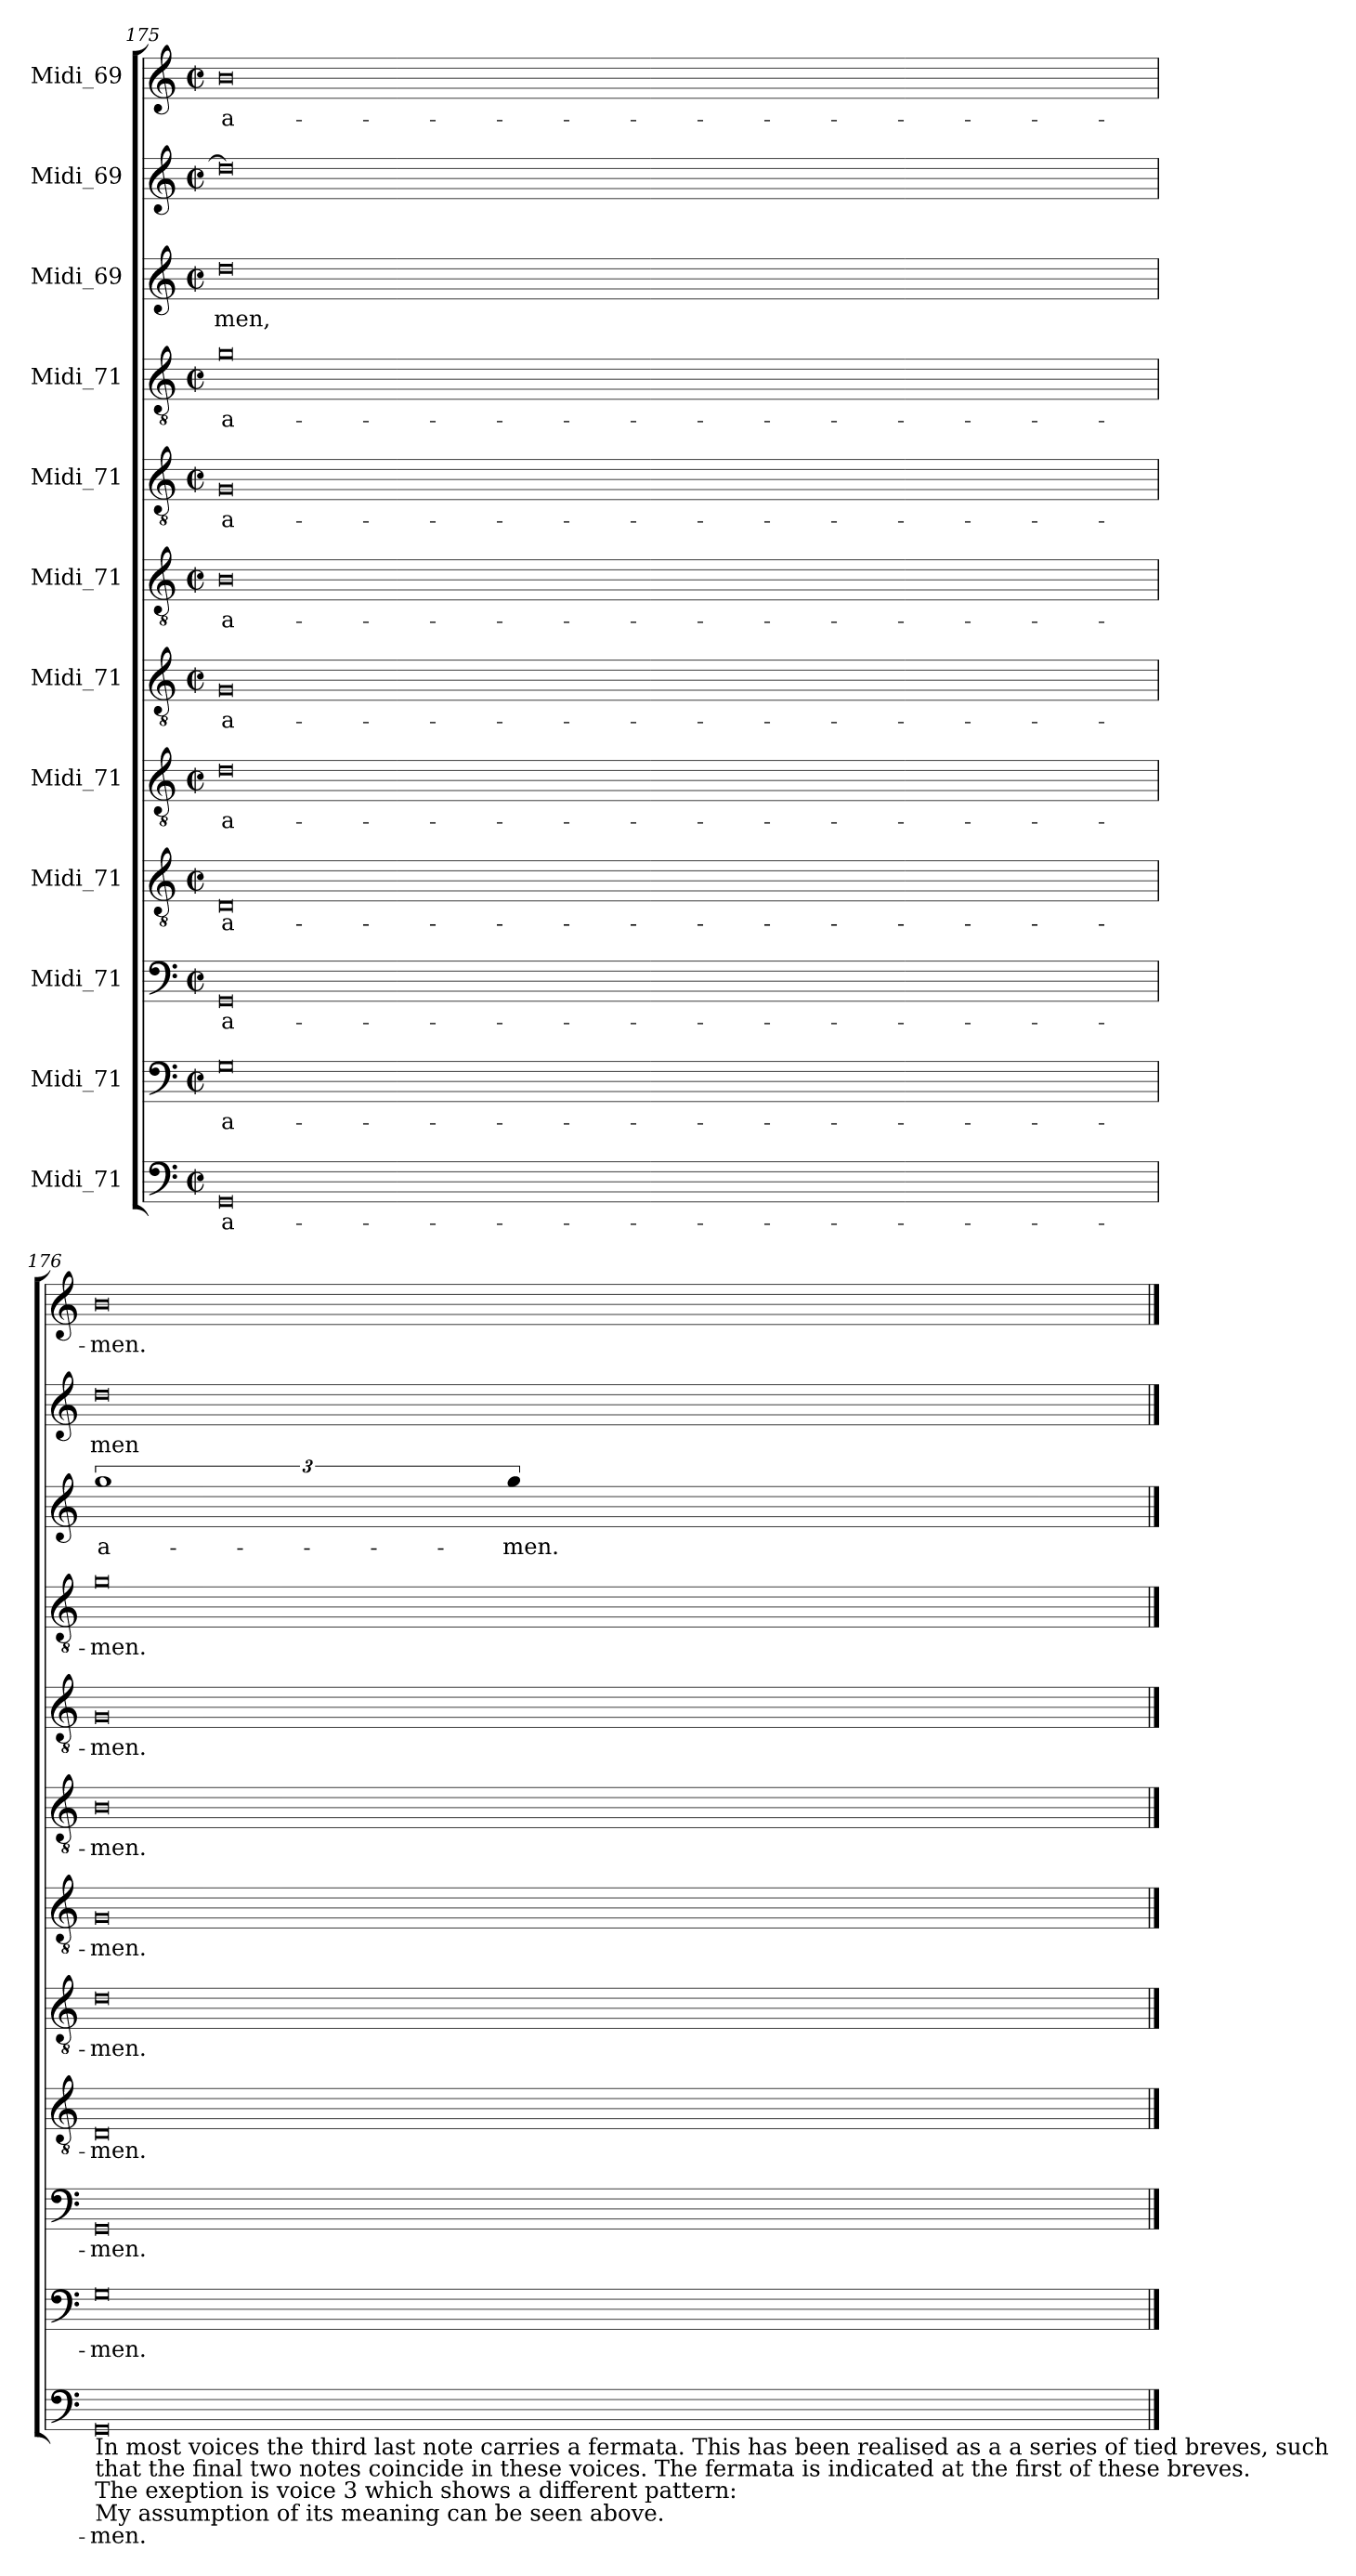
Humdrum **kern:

**kern	**text	**kern	**text	**kern	**text	**kern	**text	**kern	**text	**kern	**text	**kern	**text	**kern	**text	**kern	**text	**kern	**text	**kern	**text	**kern	**text
*part12	*part12	*part11	*part11	*part10	*part10	*part9	*part9	*part8	*part8	*part7	*part7	*part6	*part6	*part5	*part5	*part4	*part4	*part3	*part3	*part2	*part2	*part1	*part1
*staff12	*staff12	*staff11	*staff11	*staff10	*staff10	*staff9	*staff9	*staff8	*staff8	*staff7	*staff7	*staff6	*staff6	*staff5	*staff5	*staff4	*staff4	*staff3	*staff3	*staff2	*staff2	*staff1	*staff1
*I"Midi_71	*	*I"Midi_71	*	*I"Midi_71	*	*I"Midi_71	*	*I"Midi_71	*	*I"Midi_71	*	*I"Midi_71	*	*I"Midi_71	*	*I"Midi_71	*	*I"Midi_69	*	*I"Midi_69	*	*I"Midi_69	*
*clefF4	*	*clefF4	*	*clefF4	*	*clefGv2	*	*clefGv2	*	*clefGv2	*	*clefGv2	*	*clefGv2	*	*clefGv2	*	*clefG2	*	*clefG2	*	*clefG2	*
*k[]	*	*k[]	*	*k[]	*	*k[]	*	*k[]	*	*k[]	*	*k[]	*	*k[]	*	*k[]	*	*k[]	*	*k[]	*	*k[]	*
*C:	*	*C:	*	*C:	*	*C:	*	*C:	*	*C:	*	*C:	*	*C:	*	*C:	*	*C:	*	*C:	*	*C:	*
*M4/2	*	*M4/2	*	*M4/2	*	*M4/2	*	*M4/2	*	*M4/2	*	*M4/2	*	*M4/2	*	*M4/2	*	*M4/2	*	*M4/2	*	*M4/2	*
*met(c|)	*	*met(c|)	*	*met(c|)	*	*met(c|)	*	*met(c|)	*	*met(c|)	*	*met(c|)	*	*met(c|)	*	*met(c|)	*	*met(c|)	*	*met(c|)	*	*met(c|)	*
=175	=175	=175	=175	=175	=175	=175	=175	=175	=175	=175	=175	=175	=175	=175	=175	=175	=175	=175	=175	=175	=175	=175	=175
!	!LO:LY:b	!	!LO:LY:b	!	!LO:LY:b	!	!LO:LY:b	!	!LO:LY:b	!	!LO:LY:b	!	!LO:LY:b	!	!LO:LY:b	!	!LO:LY:b	!	!LO:LY:b	!	!	!	!LO:LY:b
0GG	a-	0G	a-	0GG	a-	0D	a-	0d	a-	0G	a-	0B	a-	0G	a-	0g	a-	0dd	-men,	0dd]	.	0b	a-
=176	=176	=176	=176	=176	=176	=176	=176	=176	=176	=176	=176	=176	=176	=176	=176	=176	=176	=176	=176	=176	=176	=176	=176
!LO:TX:b:t=In most voices the third last note carries a fermata. This has been realised as a a series of tied breves, such\nthat the final two notes coincide in these voices. The fermata is indicated at the first of these breves.\nThe exeption is voice 3 which shows a different pattern&colon;	!	!	!	!	!	!	!	!	!	!	!	!	!	!	!	!	!	!	!	!	!	!	!
!LO:TX:b:t=My assumption of its meaning can be seen above.	!	!	!	!	!	!	!	!	!	!	!	!	!	!	!	!	!	!	!	!	!	!	!
!	!LO:LY:b	!	!LO:LY:b	!	!LO:LY:b	!	!LO:LY:b	!	!LO:LY:b	!	!LO:LY:b	!	!LO:LY:b	!	!LO:LY:b	!	!LO:LY:b	!	!LO:LY:b	!	!LO:LY:b	!	!LO:LY:b
0GG	-men.	0G	-men.	0GG	-men.	0D	-men.	0d	-men.	0G	-men.	0B	-men.	0G	-men.	0g	-men.	3%2gg	a-	0dd	-men	0b	-men.
!	!	!	!	!	!	!	!	!	!	!	!	!	!	!	!	!	!	!LO:N:vis=1	!LO:LY:b	!	!	!	!
.	.	.	.	.	.	.	.	.	.	.	.	.	.	.	.	.	.	3%4gg	-men.	.	.	.	.
==	==	==	==	==	==	==	==	==	==	==	==	==	==	==	==	==	==	==	==	==	==	==	==
*-	*-	*-	*-	*-	*-	*-	*-	*-	*-	*-	*-	*-	*-	*-	*-	*-	*-	*-	*-	*-	*-	*-	*-
